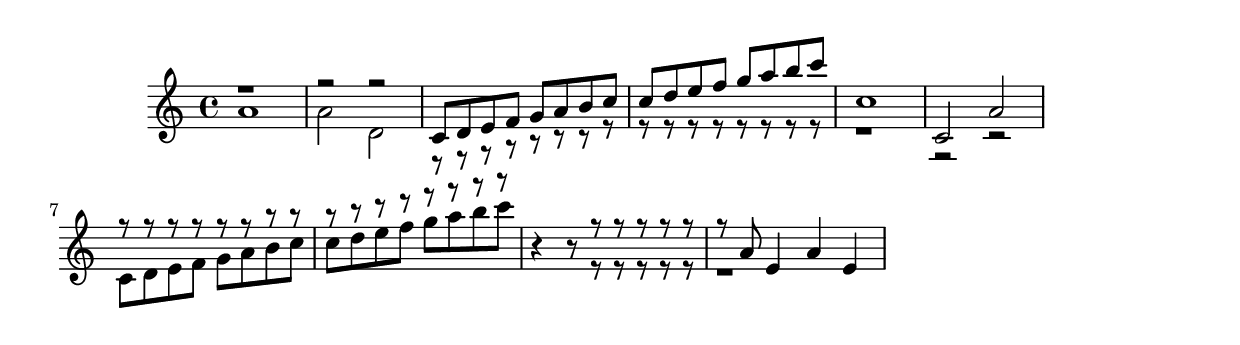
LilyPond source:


\version "2.1.26"
\header{
texidoc="
Rests should not collide with beams, stems and noteheads.  Rests may
be under beams.  Rests should be move by integral number of spaces
inside the staff, and by half spaces outside.  Notice that the half
and whole rests just outside the staff get ledger lines in different
cases.
"
}

scale = \notes \relative c' {
  c8 d e f g a b c c d e f g a b c

}
rests = \notes             {
  r r r  r r r r r r r r r r r r r
} 
different = <<  {
      \notes \relative c'' {
        r8 a e4 a e
      }
    }\\ {
      
      \notes \relative c'' {
        r1
      }} >>

scales = \context Staff \notes <<
	 {  r1 r2 r2   \scale    c''1 c'2 a'2 \rests  }
	 \\
	 { a'1 a'2 d'2 \rests r1 r2 r2  \scale }
>>

restsII = \context Staff \notes {
	r4 r8
	\context Staff << {  r8 } \\{  r8} >>
	\context Staff << { r8} r8 \\{  r8} >>
	\context Staff << { r8} r8 r8 \\ {  r8} >>
	\context Staff << { r} \\ {  r} >>
	\context Staff << { r} r\\ { \stemDown r} >>
	\different	
	}

\score{
	\notes { 
		\scales 
		\restsII 
	}
	\paper { raggedright = ##t }
}	



